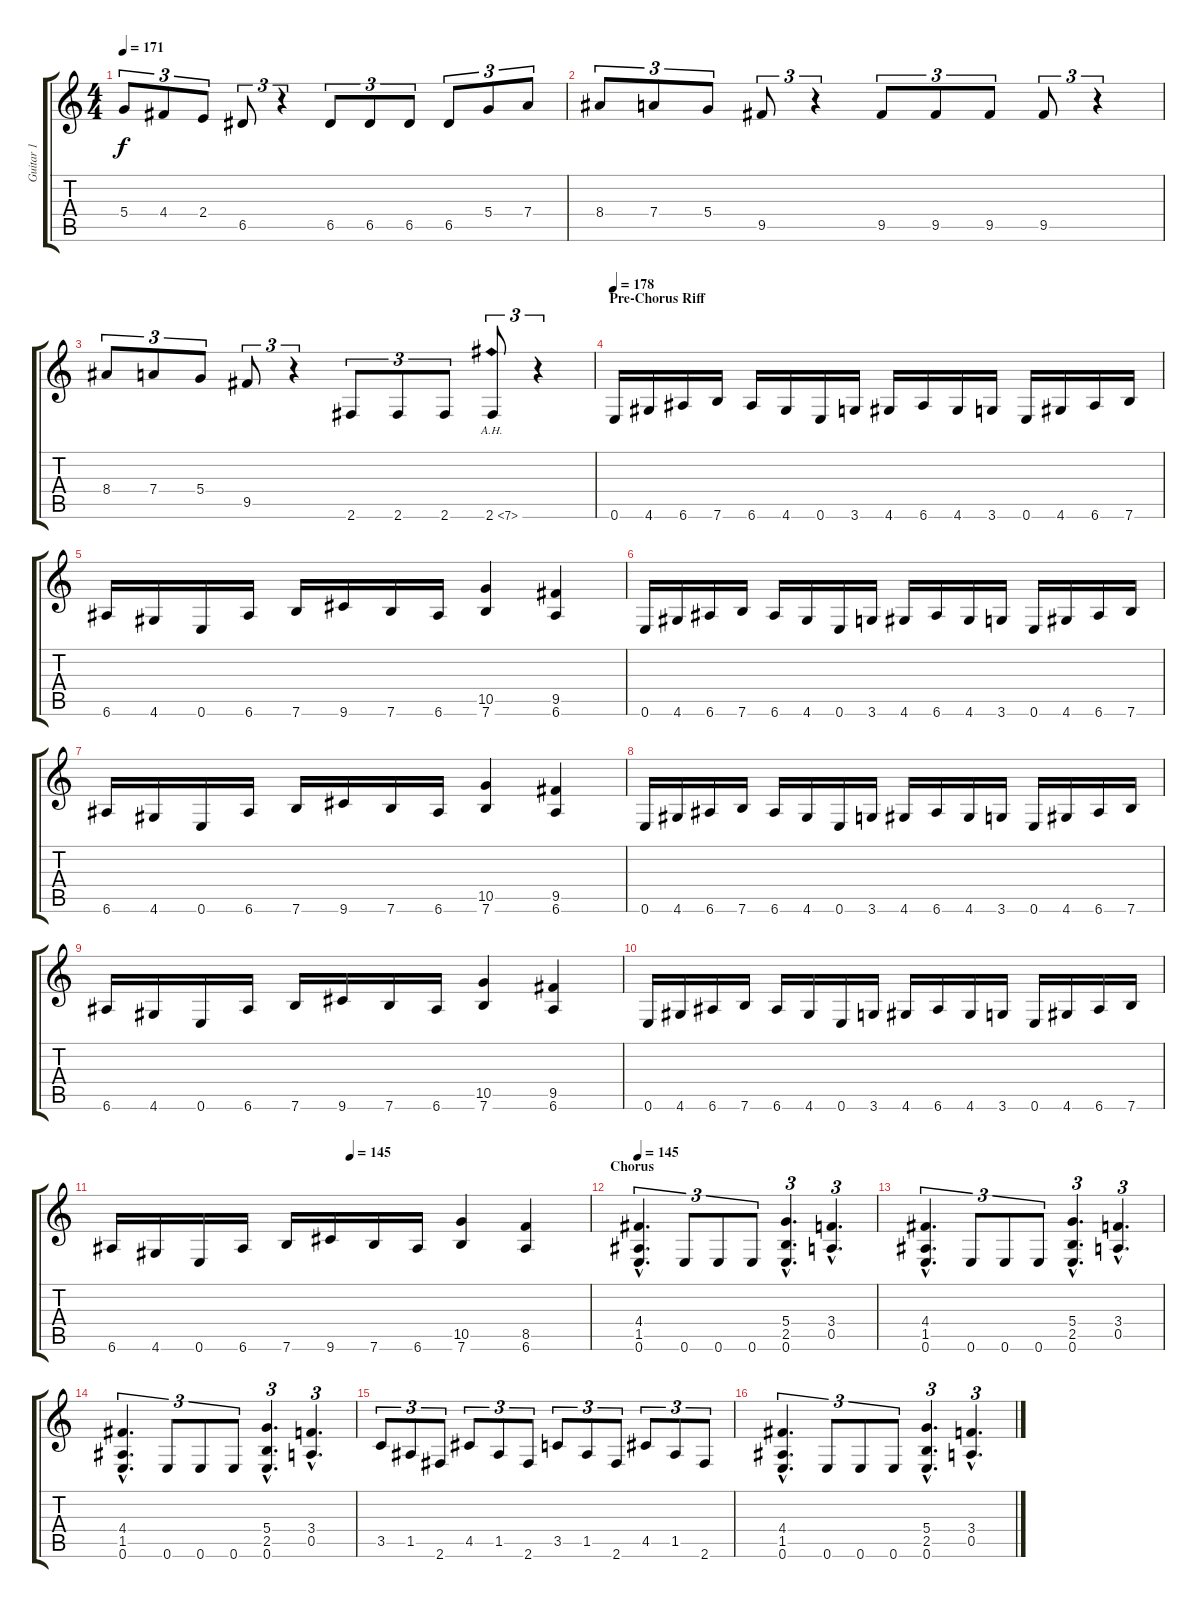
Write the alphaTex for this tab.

\track ("Guitar 1" "Guitar 1") {instrument distortionguitar}
\staff {score tabs}
\tuning (E4 B3 G3 D3 A2 E2) {hide}
\ts (4 4)
\tempo 171
\clef g2
\ks c
5.4.8{tu (3 2) dy f} 4.4.8{tu (3 2)} 2.4.8{tu (3 2)} 6.5.8{tu (3 2)} r.4{tu (3 2)} 6.5.8{tu (3 2)} 6.5.8{tu (3 2)} 6.5.8{tu (3 2)} 6.5.8{tu (3 2)} 5.4.8{tu (3 2)} 7.4.8{tu (3 2)} |
8.4.8{tu (3 2)} 7.4.8{tu (3 2)} 5.4.8{tu (3 2)} 9.5.8{tu (3 2)} r.4{tu (3 2)} 9.5.8{tu (3 2)} 9.5.8{tu (3 2)} 9.5.8{tu (3 2)} 9.5.8{tu (3 2)} r.4{tu (3 2)} |
8.4.8{tu (3 2)} 7.4.8{tu (3 2)} 5.4.8{tu (3 2)} 9.5.8{tu (3 2)} r.4{tu (3 2)} 2.6.8{tu (3 2)} 2.6.8{tu (3 2)} 2.6.8{tu (3 2)} 2.6{ah 5}.8{tu (3 2) instrument guitarharmonics} r.4{tu (3 2)} |
\section ("" "Pre-Chorus Riff")
\tempo 178
0.6.16{instrument distortionguitar} 4.6.16 6.6.16 7.6.16 6.6.16 4.6.16 0.6.16 3.6.16 4.6.16 6.6.16 4.6.16 3.6.16 0.6.16 4.6.16 6.6.16 7.6.16 |
6.6.16 4.6.16 0.6.16 6.6.16 7.6.16 9.6.16 7.6.16 6.6.16 (10.5 7.6).4 (9.5 6.6).4 |
0.6.16 4.6.16 6.6.16 7.6.16 6.6.16 4.6.16 0.6.16 3.6.16 4.6.16 6.6.16 4.6.16 3.6.16 0.6.16 4.6.16 6.6.16 7.6.16 |
6.6.16 4.6.16 0.6.16 6.6.16 7.6.16 9.6.16 7.6.16 6.6.16 (10.5 7.6).4 (9.5 6.6).4 |
0.6.16 4.6.16 6.6.16 7.6.16 6.6.16 4.6.16 0.6.16 3.6.16 4.6.16 6.6.16 4.6.16 3.6.16 0.6.16 4.6.16 6.6.16 7.6.16 |
6.6.16 4.6.16 0.6.16 6.6.16 7.6.16 9.6.16 7.6.16 6.6.16 (10.5 7.6).4 (9.5 6.6).4 |
0.6.16 4.6.16 6.6.16 7.6.16 6.6.16 4.6.16 0.6.16 3.6.16 4.6.16 6.6.16 4.6.16 3.6.16 0.6.16 4.6.16 6.6.16 7.6.16 |
\tempo (145 0.5)
6.6.16 4.6.16 0.6.16 6.6.16 7.6.16 9.6.16 7.6.16 6.6.16 (10.5 7.6).4 (8.5 6.6).4 |
\section ("" "Chorus")
\tempo 145
(4.4{hac} 1.5{hac} 0.6{hac}).4{d tu (3 2)} 0.6.8{tu (3 2)} 0.6.8{tu (3 2)} 0.6.8{tu (3 2)} (5.4{hac} 2.5{hac} 0.6{hac}).4{d tu (3 2)} (3.4{hac} 0.5{hac}).4{d tu (3 2)} |
(4.4{hac} 1.5{hac} 0.6{hac}).4{d tu (3 2)} 0.6.8{tu (3 2)} 0.6.8{tu (3 2)} 0.6.8{tu (3 2)} (5.4{hac} 2.5{hac} 0.6{hac}).4{d tu (3 2)} (3.4{hac} 0.5{hac}).4{d tu (3 2)} |
(4.4{hac} 1.5{hac} 0.6{hac}).4{d tu (3 2)} 0.6.8{tu (3 2)} 0.6.8{tu (3 2)} 0.6.8{tu (3 2)} (5.4{hac} 2.5{hac} 0.6{hac}).4{d tu (3 2)} (3.4{hac} 0.5{hac}).4{d tu (3 2)} |
3.5.8{tu (3 2)} 1.5.8{tu (3 2)} 2.6.8{tu (3 2)} 4.5.8{tu (3 2)} 1.5.8{tu (3 2)} 2.6.8{tu (3 2)} 3.5.8{tu (3 2)} 1.5.8{tu (3 2)} 2.6.8{tu (3 2)} 4.5.8{tu (3 2)} 1.5.8{tu (3 2)} 2.6.8{tu (3 2)} |
(4.4{hac} 1.5{hac} 0.6{hac}).4{d tu (3 2)} 0.6.8{tu (3 2)} 0.6.8{tu (3 2)} 0.6.8{tu (3 2)} (5.4{hac} 2.5{hac} 0.6{hac}).4{d tu (3 2)} (3.4{hac} 0.5{hac}).4{d tu (3 2)}
